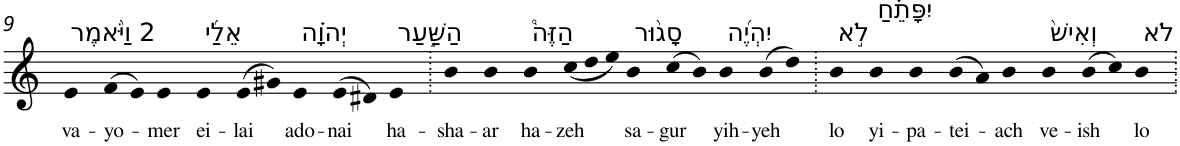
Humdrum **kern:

**kern	**text
*part1	*part1
*staff1	*staff1
*I"Piano	*
*I'Pno	*
!!LO:PB:g=z
*clefG2	*
*k[]	*
=9	=9
!LO:TX:a:t=2 וַיֹּ֨אמֶר	!
!	!LO:LY:b
4e	va-
!	!LO:LY:b
(>8f	-yo-
8e)	.
!	!LO:LY:b
4e	-mer
!LO:TX:a:t=אֵלַ֜י	!
!	!LO:LY:b
4e	ei-
!	!LO:LY:b
(>8e	-lai
8g#X)	.
!LO:TX:a:t=יְהוָ֗ה	!
!	!LO:LY:b
4e	ado-
!	!LO:LY:b
(>8e	-nai
8d#X)	.
!LO:TX:a:t=הַשַּׁ֣עַר	!
!	!LO:LY:b
4e	ha-
=10.	=10.
!	!LO:LY:b
4b	-sha-
!	!LO:LY:b
4b	-ar
!LO:TX:a:t=הַזֶּה֩	!
!	!LO:LY:b
4b	ha-
*Xtuplet	*
!	!LO:LY:b
(<12cc	-zeh
12dd	.
12ee)	.
!LO:TX:a:t=סָג֨וּר	!
!	!LO:LY:b
4b	sa-
!	!LO:LY:b
(>8cc	-gur
8b)	.
!LO:TX:a:t=יִהְיֶ֜ה	!
!	!LO:LY:b
4b	yih-
!	!LO:LY:b
(>8b	-yeh
8dd)	.
=11.	=11.
!LO:TX:a:t=לֹ֣א	!
!	!LO:LY:b
4b	lo
!LO:TX:a:t=יִפָּתֵ֗חַ	!
!	!LO:LY:b
4b	yi-
!	!LO:LY:b
4b	-pa-
!	!LO:LY:b
(>8b	-tei-
8a)	.
!	!LO:LY:b
4b	-ach
!LO:TX:a:t=וְאִישׁ֙	!
!	!LO:LY:b
4b	ve-
!	!LO:LY:b
(>8b	-ish
8cc)	.
!LO:TX:a:t=לֹא	!
!	!LO:LY:b
4b	lo
=.	=.
*-	*-
